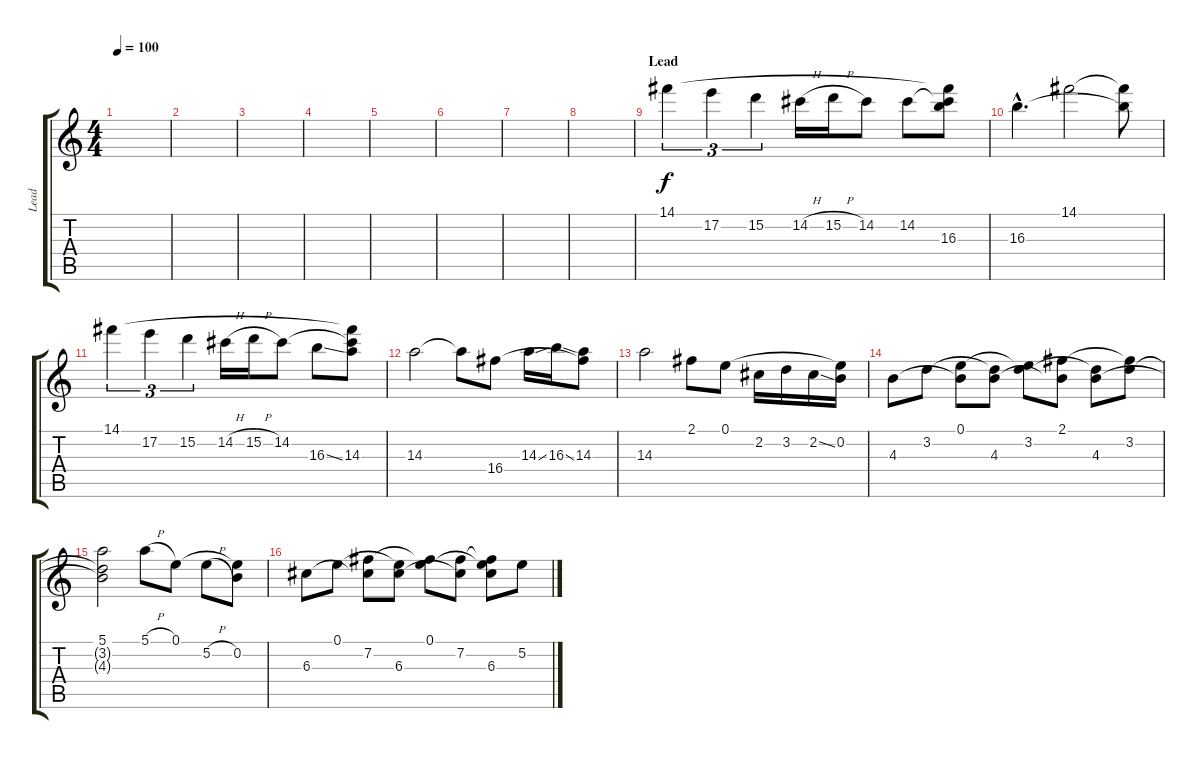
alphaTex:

\track ("Lead" "Lead") {instrument electricguitarjazz}
\staff {score tabs}
\tuning (E4 B3 G3 D3 A2 E2) {hide}
\ts (4 4)
\tempo 100
\clef g2
\ks c
|
|
|
|
|
|
|
|
\section ("" "Lead")
14.1.4{tu (3 2)} 17.2.4{tu (3 2)} 15.2.4{tu (3 2)} 14.2{h}.16 15.2{h}.16 14.2.8 14.2.8 (14.1{t} 14.2{t} 16.3).8 |
16.3{hac}.4{d} 14.1.2 (14.1{t} 16.3{t}).8 |
14.1.4{tu (3 2)} 17.2.4{tu (3 2)} 15.2.4{tu (3 2)} 14.2{h}.16 15.2{h}.16 14.2.8 16.3{ss}.8 (14.1{t} 14.2{t} 14.3).8 |
14.3.2 14.3{t}.8 16.4.8 14.3{ss}.16 16.3{ss}.16 (14.3 16.4{t}).8 |
14.3.2 2.1.8 0.1.8 2.2.16 3.2.16 2.2{ss}.16 (0.1{t} 0.2).16 |
4.3.8 3.2.8 (0.1 4.3{t}).8 (3.2{t} 4.3).8 (0.1{t} 3.2).8 (2.1 4.3{t}).8 (3.2{t} 4.3).8 (2.1{t} 3.2).8 |
(5.1 3.2{t} 4.3{t}).2 5.1{h}.8 0.1.8 5.2{h}.8 (0.1{t} 0.2).8 |
6.3.8 0.1.8 (7.2 6.3{t}).8 (0.1{t} 6.3).8 (0.1 7.2{t}).8 (7.2 6.3{t}).8 (0.1{t} 7.2{t} 6.3).8 5.2.8
